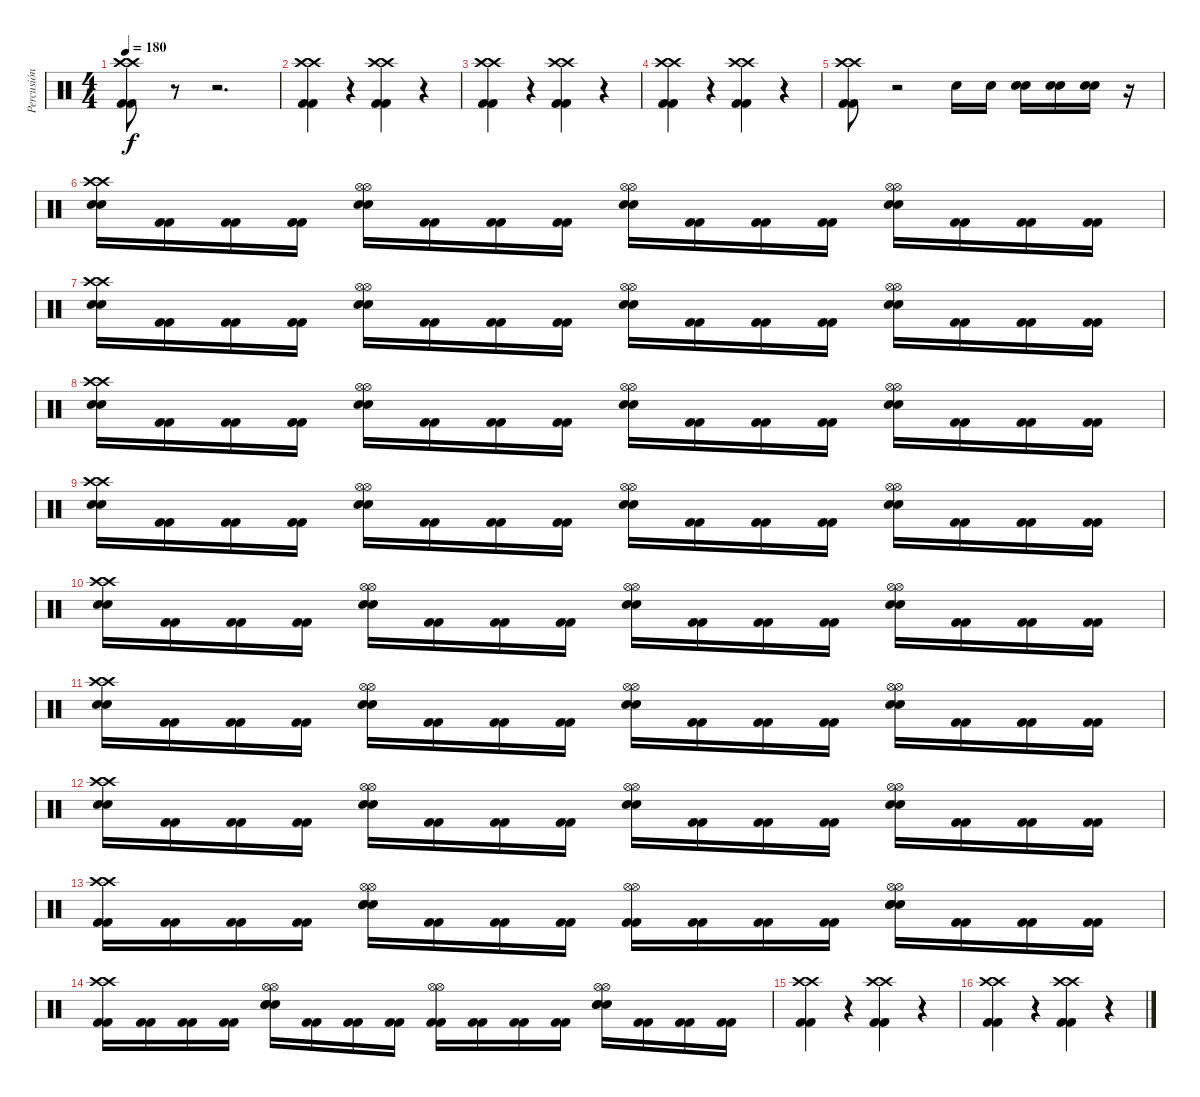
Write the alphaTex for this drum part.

\track ("Percusión" "Percusión") {instrument percussion}
\staff {score}
\articulation defaults
\ts (4 4)
\tempo 180
\clef neutral
\ks c
("Kick (hit) 2" "Kick (hit) 2" "Crash high (hit)" "Crash high (hit)").8{dy f} r.8 r.2{d} |
("Kick (hit) 2" "Kick (hit) 2" "Crash high (hit)" "Crash high (hit)").4 r.4 ("Kick (hit) 2" "Kick (hit) 2" "Crash high (hit)" "Crash high (hit)").4 r.4 |
("Kick (hit) 2" "Kick (hit) 2" "Crash high (hit)" "Crash high (hit)").4 r.4 ("Kick (hit) 2" "Kick (hit) 2" "Crash high (hit)" "Crash high (hit)").4 r.4 |
("Kick (hit) 2" "Kick (hit) 2" "Crash high (hit)" "Crash high (hit)").4 r.4 ("Kick (hit) 2" "Kick (hit) 2" "Crash high (hit)" "Crash high (hit)").4 r.4 |
("Kick (hit) 2" "Kick (hit) 2" "Crash high (hit)" "Crash high (hit)").8 r.2 "Snare (hit) 2".16 "Snare (hit) 2".16 ("Snare (hit) 2" "Snare (hit) 2").16 ("Snare (hit) 2" "Snare (hit) 2").16 ("Snare (hit) 2" "Snare (hit) 2").16 r.16 |
("Snare (hit) 2" "Snare (hit) 2" "Crash high (hit)" "Crash high (hit)").16 ("Kick (hit) 2" "Kick (hit) 2").16 ("Kick (hit) 2" "Kick (hit) 2").16 ("Kick (hit) 2" "Kick (hit) 2").16 ("Snare (hit) 2" "Snare (hit) 2" "Hi-Hat (open)" "Hi-Hat (open)").16 ("Kick (hit) 2" "Kick (hit) 2").16 ("Kick (hit) 2" "Kick (hit) 2").16 ("Kick (hit) 2" "Kick (hit) 2").16 ("Snare (hit) 2" "Snare (hit) 2" "Hi-Hat (open)" "Hi-Hat (open)").16 ("Kick (hit) 2" "Kick (hit) 2").16 ("Kick (hit) 2" "Kick (hit) 2").16 ("Kick (hit) 2" "Kick (hit) 2").16 ("Snare (hit) 2" "Snare (hit) 2" "Hi-Hat (open)" "Hi-Hat (open)").16 ("Kick (hit) 2" "Kick (hit) 2").16 ("Kick (hit) 2" "Kick (hit) 2").16 ("Kick (hit) 2" "Kick (hit) 2").16 |
("Snare (hit) 2" "Snare (hit) 2" "Crash high (hit)" "Crash high (hit)").16 ("Kick (hit) 2" "Kick (hit) 2").16 ("Kick (hit) 2" "Kick (hit) 2").16 ("Kick (hit) 2" "Kick (hit) 2").16 ("Snare (hit) 2" "Snare (hit) 2" "Hi-Hat (open)" "Hi-Hat (open)").16 ("Kick (hit) 2" "Kick (hit) 2").16 ("Kick (hit) 2" "Kick (hit) 2").16 ("Kick (hit) 2" "Kick (hit) 2").16 ("Snare (hit) 2" "Snare (hit) 2" "Hi-Hat (open)" "Hi-Hat (open)").16 ("Kick (hit) 2" "Kick (hit) 2").16 ("Kick (hit) 2" "Kick (hit) 2").16 ("Kick (hit) 2" "Kick (hit) 2").16 ("Snare (hit) 2" "Snare (hit) 2" "Hi-Hat (open)" "Hi-Hat (open)").16 ("Kick (hit) 2" "Kick (hit) 2").16 ("Kick (hit) 2" "Kick (hit) 2").16 ("Kick (hit) 2" "Kick (hit) 2").16 |
("Snare (hit) 2" "Snare (hit) 2" "Crash high (hit)" "Crash high (hit)").16 ("Kick (hit) 2" "Kick (hit) 2").16 ("Kick (hit) 2" "Kick (hit) 2").16 ("Kick (hit) 2" "Kick (hit) 2").16 ("Snare (hit) 2" "Snare (hit) 2" "Hi-Hat (open)" "Hi-Hat (open)").16 ("Kick (hit) 2" "Kick (hit) 2").16 ("Kick (hit) 2" "Kick (hit) 2").16 ("Kick (hit) 2" "Kick (hit) 2").16 ("Snare (hit) 2" "Snare (hit) 2" "Hi-Hat (open)" "Hi-Hat (open)").16 ("Kick (hit) 2" "Kick (hit) 2").16 ("Kick (hit) 2" "Kick (hit) 2").16 ("Kick (hit) 2" "Kick (hit) 2").16 ("Snare (hit) 2" "Snare (hit) 2" "Hi-Hat (open)" "Hi-Hat (open)").16 ("Kick (hit) 2" "Kick (hit) 2").16 ("Kick (hit) 2" "Kick (hit) 2").16 ("Kick (hit) 2" "Kick (hit) 2").16 |
("Snare (hit) 2" "Snare (hit) 2" "Crash high (hit)" "Crash high (hit)").16 ("Kick (hit) 2" "Kick (hit) 2").16 ("Kick (hit) 2" "Kick (hit) 2").16 ("Kick (hit) 2" "Kick (hit) 2").16 ("Snare (hit) 2" "Snare (hit) 2" "Hi-Hat (open)" "Hi-Hat (open)").16 ("Kick (hit) 2" "Kick (hit) 2").16 ("Kick (hit) 2" "Kick (hit) 2").16 ("Kick (hit) 2" "Kick (hit) 2").16 ("Snare (hit) 2" "Snare (hit) 2" "Hi-Hat (open)" "Hi-Hat (open)").16 ("Kick (hit) 2" "Kick (hit) 2").16 ("Kick (hit) 2" "Kick (hit) 2").16 ("Kick (hit) 2" "Kick (hit) 2").16 ("Snare (hit) 2" "Snare (hit) 2" "Hi-Hat (open)" "Hi-Hat (open)").16 ("Kick (hit) 2" "Kick (hit) 2").16 ("Kick (hit) 2" "Kick (hit) 2").16 ("Kick (hit) 2" "Kick (hit) 2").16 |
("Snare (hit) 2" "Snare (hit) 2" "Crash high (hit)" "Crash high (hit)").16 ("Kick (hit) 2" "Kick (hit) 2").16 ("Kick (hit) 2" "Kick (hit) 2").16 ("Kick (hit) 2" "Kick (hit) 2").16 ("Snare (hit) 2" "Snare (hit) 2" "Hi-Hat (open)" "Hi-Hat (open)").16 ("Kick (hit) 2" "Kick (hit) 2").16 ("Kick (hit) 2" "Kick (hit) 2").16 ("Kick (hit) 2" "Kick (hit) 2").16 ("Snare (hit) 2" "Snare (hit) 2" "Hi-Hat (open)" "Hi-Hat (open)").16 ("Kick (hit) 2" "Kick (hit) 2").16 ("Kick (hit) 2" "Kick (hit) 2").16 ("Kick (hit) 2" "Kick (hit) 2").16 ("Snare (hit) 2" "Snare (hit) 2" "Hi-Hat (open)" "Hi-Hat (open)").16 ("Kick (hit) 2" "Kick (hit) 2").16 ("Kick (hit) 2" "Kick (hit) 2").16 ("Kick (hit) 2" "Kick (hit) 2").16 |
("Snare (hit) 2" "Snare (hit) 2" "Crash high (hit)" "Crash high (hit)").16 ("Kick (hit) 2" "Kick (hit) 2").16 ("Kick (hit) 2" "Kick (hit) 2").16 ("Kick (hit) 2" "Kick (hit) 2").16 ("Snare (hit) 2" "Snare (hit) 2" "Hi-Hat (open)" "Hi-Hat (open)").16 ("Kick (hit) 2" "Kick (hit) 2").16 ("Kick (hit) 2" "Kick (hit) 2").16 ("Kick (hit) 2" "Kick (hit) 2").16 ("Snare (hit) 2" "Snare (hit) 2" "Hi-Hat (open)" "Hi-Hat (open)").16 ("Kick (hit) 2" "Kick (hit) 2").16 ("Kick (hit) 2" "Kick (hit) 2").16 ("Kick (hit) 2" "Kick (hit) 2").16 ("Snare (hit) 2" "Snare (hit) 2" "Hi-Hat (open)" "Hi-Hat (open)").16 ("Kick (hit) 2" "Kick (hit) 2").16 ("Kick (hit) 2" "Kick (hit) 2").16 ("Kick (hit) 2" "Kick (hit) 2").16 |
("Snare (hit) 2" "Snare (hit) 2" "Crash high (hit)" "Crash high (hit)").16 ("Kick (hit) 2" "Kick (hit) 2").16 ("Kick (hit) 2" "Kick (hit) 2").16 ("Kick (hit) 2" "Kick (hit) 2").16 ("Snare (hit) 2" "Snare (hit) 2" "Hi-Hat (open)" "Hi-Hat (open)").16 ("Kick (hit) 2" "Kick (hit) 2").16 ("Kick (hit) 2" "Kick (hit) 2").16 ("Kick (hit) 2" "Kick (hit) 2").16 ("Snare (hit) 2" "Snare (hit) 2" "Hi-Hat (open)" "Hi-Hat (open)").16 ("Kick (hit) 2" "Kick (hit) 2").16 ("Kick (hit) 2" "Kick (hit) 2").16 ("Kick (hit) 2" "Kick (hit) 2").16 ("Snare (hit) 2" "Snare (hit) 2" "Hi-Hat (open)" "Hi-Hat (open)").16 ("Kick (hit) 2" "Kick (hit) 2").16 ("Kick (hit) 2" "Kick (hit) 2").16 ("Kick (hit) 2" "Kick (hit) 2").16 |
("Kick (hit) 2" "Kick (hit) 2" "Crash high (hit)" "Crash high (hit)").16 ("Kick (hit) 2" "Kick (hit) 2").16 ("Kick (hit) 2" "Kick (hit) 2").16 ("Kick (hit) 2" "Kick (hit) 2").16 ("Snare (hit) 2" "Snare (hit) 2" "Snare (hit) 2" "Hi-Hat (open)" "Hi-Hat (open)").16 ("Kick (hit) 2" "Kick (hit) 2").16 ("Kick (hit) 2" "Kick (hit) 2").16 ("Kick (hit) 2" "Kick (hit) 2").16 ("Kick (hit) 2" "Kick (hit) 2" "Hi-Hat (open)" "Hi-Hat (open)").16 ("Kick (hit) 2" "Kick (hit) 2").16 ("Kick (hit) 2" "Kick (hit) 2").16 ("Kick (hit) 2" "Kick (hit) 2").16 ("Snare (hit) 2" "Snare (hit) 2" "Snare (hit) 2" "Hi-Hat (open)" "Hi-Hat (open)").16 ("Kick (hit) 2" "Kick (hit) 2").16 ("Kick (hit) 2" "Kick (hit) 2").16 ("Kick (hit) 2" "Kick (hit) 2").16 |
("Kick (hit) 2" "Kick (hit) 2" "Crash high (hit)" "Crash high (hit)").16 ("Kick (hit) 2" "Kick (hit) 2").16 ("Kick (hit) 2" "Kick (hit) 2").16 ("Kick (hit) 2" "Kick (hit) 2").16 ("Snare (hit) 2" "Snare (hit) 2" "Snare (hit) 2" "Hi-Hat (open)" "Hi-Hat (open)").16 ("Kick (hit) 2" "Kick (hit) 2").16 ("Kick (hit) 2" "Kick (hit) 2").16 ("Kick (hit) 2" "Kick (hit) 2").16 ("Kick (hit) 2" "Kick (hit) 2" "Hi-Hat (open)" "Hi-Hat (open)").16 ("Kick (hit) 2" "Kick (hit) 2").16 ("Kick (hit) 2" "Kick (hit) 2").16 ("Kick (hit) 2" "Kick (hit) 2").16 ("Snare (hit) 2" "Snare (hit) 2" "Snare (hit) 2" "Hi-Hat (open)" "Hi-Hat (open)").16 ("Kick (hit) 2" "Kick (hit) 2").16 ("Kick (hit) 2" "Kick (hit) 2").16 ("Kick (hit) 2" "Kick (hit) 2").16 |
("Kick (hit) 2" "Kick (hit) 2" "Crash high (hit)" "Crash high (hit)").4 r.4 ("Kick (hit) 2" "Kick (hit) 2" "Crash high (hit)" "Crash high (hit)").4 r.4 |
("Kick (hit) 2" "Kick (hit) 2" "Crash high (hit)" "Crash high (hit)").4 r.4 ("Kick (hit) 2" "Kick (hit) 2" "Crash high (hit)" "Crash high (hit)").4 r.4
